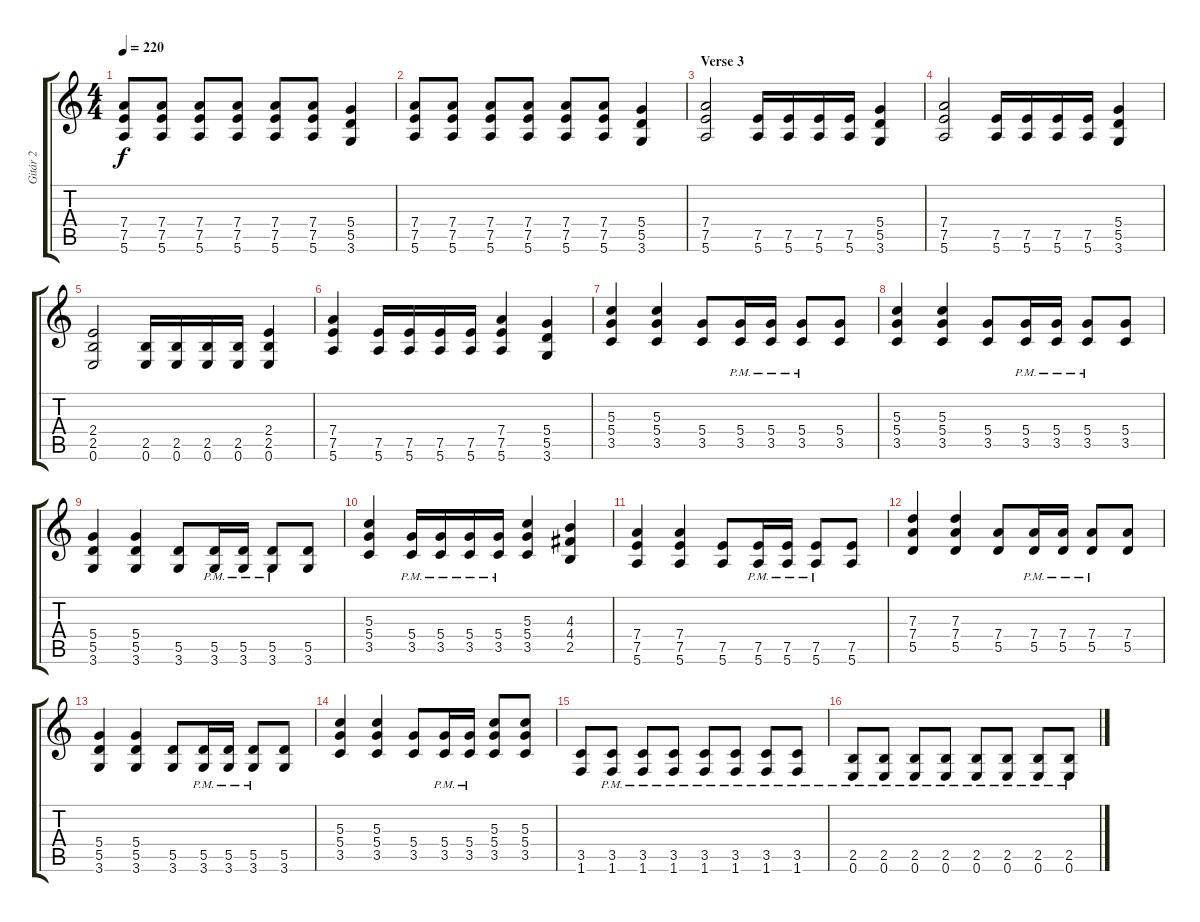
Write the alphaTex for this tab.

\track ("Gitár 2" "Gitár 2") {instrument acousticguitarnylon}
\staff {score tabs}
\tuning (E4 B3 G3 D3 A2 E2) {hide}
\ts (4 4)
\tempo 220
\clef g2
\ks c
(7.4 7.5 5.6).8{dy f} (7.4 7.5 5.6).8 (7.4 7.5 5.6).8 (7.4 7.5 5.6).8 (7.4 7.5 5.6).8 (7.4 7.5 5.6).8 (5.4 5.5 3.6).4 |
(7.4 7.5 5.6).8 (7.4 7.5 5.6).8 (7.4 7.5 5.6).8 (7.4 7.5 5.6).8 (7.4 7.5 5.6).8 (7.4 7.5 5.6).8 (5.4 5.5 3.6).4 |
\section ("" "Verse 3")
(7.4 7.5 5.6).2 (7.5 5.6).16 (7.5 5.6).16 (7.5 5.6).16 (7.5 5.6).16 (5.4 5.5 3.6).4 |
(7.4 7.5 5.6).2 (7.5 5.6).16 (7.5 5.6).16 (7.5 5.6).16 (7.5 5.6).16 (5.4 5.5 3.6).4 |
(2.4 2.5 0.6).2 (2.5 0.6).16 (2.5 0.6).16 (2.5 0.6).16 (2.5 0.6).16 (2.4 2.5 0.6).4 |
(7.4 7.5 5.6).4 (7.5 5.6).16 (7.5 5.6).16 (7.5 5.6).16 (7.5 5.6).16 (7.4 7.5 5.6).4 (5.4 5.5 3.6).4 |
(5.3 5.4 3.5).4 (5.3 5.4 3.5).4 (5.4 3.5).8 (5.4{pm} 3.5{pm}).16 (5.4{pm} 3.5{pm}).16 (5.4{pm} 3.5{pm}).8 (5.4 3.5).8 |
(5.3 5.4 3.5).4 (5.3 5.4 3.5).4 (5.4 3.5).8 (5.4{pm} 3.5{pm}).16 (5.4{pm} 3.5{pm}).16 (5.4{pm} 3.5{pm}).8 (5.4 3.5).8 |
(5.4 5.5 3.6).4 (5.4 5.5 3.6).4 (5.5 3.6).8 (5.5{pm} 3.6{pm}).16 (5.5{pm} 3.6{pm}).16 (5.5{pm} 3.6{pm}).8 (5.5 3.6).8 |
(5.3 5.4 3.5).4 (5.4{pm} 3.5{pm}).16 (5.4{pm} 3.5{pm}).16 (5.4{pm} 3.5{pm}).16 (5.4{pm} 3.5{pm}).16 (5.3 5.4 3.5).4 (4.3 4.4 2.5).4 |
(7.4 7.5 5.6).4 (7.4 7.5 5.6).4 (7.5 5.6).8 (7.5{pm} 5.6{pm}).16 (7.5{pm} 5.6{pm}).16 (7.5{pm} 5.6{pm}).8 (7.5 5.6).8 |
(7.3 7.4 5.5).4 (7.3 7.4 5.5).4 (7.4 5.5).8 (7.4{pm} 5.5{pm}).16 (7.4{pm} 5.5{pm}).16 (7.4{pm} 5.5{pm}).8 (7.4 5.5).8 |
(5.4 5.5 3.6).4 (5.4 5.5 3.6).4 (5.5 3.6).8 (5.5{pm} 3.6{pm}).16 (5.5{pm} 3.6{pm}).16 (5.5{pm} 3.6{pm}).8 (5.5 3.6).8 |
(5.3 5.4 3.5).4 (5.3 5.4 3.5).4 (5.4 3.5).8 (5.4{pm} 3.5{pm}).16 (5.4{pm} 3.5{pm}).16 (5.3 5.4 3.5).8 (5.3 5.4 3.5).8 |
(3.5 1.6).8 (3.5{pm} 1.6{pm}).8 (3.5{pm} 1.6{pm}).8 (3.5{pm} 1.6{pm}).8 (3.5{pm} 1.6{pm}).8 (3.5{pm} 1.6{pm}).8 (3.5{pm} 1.6{pm}).8 (3.5{pm} 1.6{pm}).8 |
(2.5{pm} 0.6{pm}).8 (2.5{pm} 0.6{pm}).8 (2.5{pm} 0.6{pm}).8 (2.5{pm} 0.6{pm}).8 (2.5{pm} 0.6{pm}).8 (2.5{pm} 0.6{pm}).8 (2.5{pm} 0.6{pm}).8 (2.5{pm} 0.6{pm}).8
